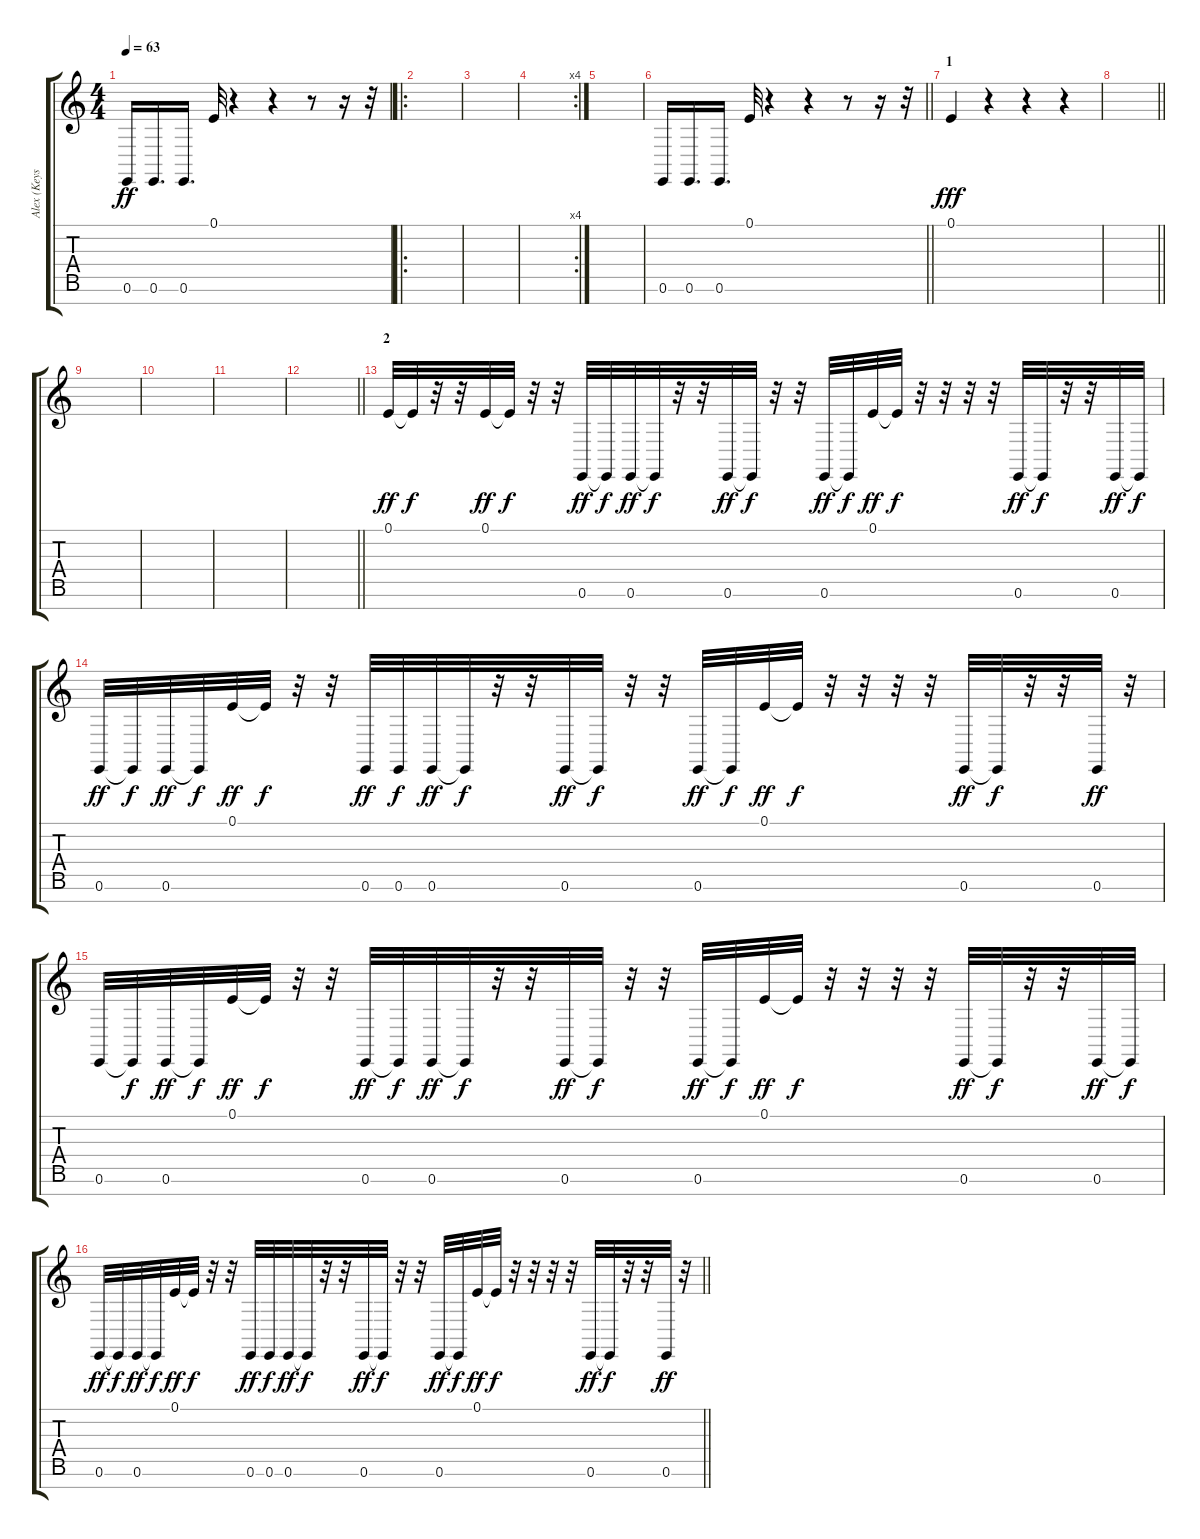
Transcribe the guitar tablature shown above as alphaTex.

\track ("Alex (Keys)" "Alex (Keys") {instrument shamisen}
\staff {score tabs}
\tuning (E4 B3 G3 D3 A2 E2 B1) {hide}
\ts (4 4)
\tempo 63
\clef g2
\ks c
0.6.16{dy ff} 0.6.16{d} 0.6.16{d} 0.1.32 r.4 r.4 r.8 r.16 r.32 |
\ro
|
|
\rc 4
|
|
\barLineRight lightlight
0.6.16 0.6.16{d} 0.6.16{d} 0.1.32 r.4 r.4 r.8 r.16 r.32 |
\section ("" "1")
0.1.4{dy fff} r.4 r.4 r.4 |
\barLineRight lightlight
|
|
|
|
\barLineRight lightlight
|
\section ("" "2")
0.1.32{dy ff} 0.1{t}.32{dy f} r.32 r.32 0.1.32{dy ff} 0.1{t}.32{dy f} r.32 r.32 0.6.32{dy ff} 0.6{t}.32{dy f} 0.6.32{dy ff} 0.6{t}.32{dy f} r.32 r.32 0.6.32{dy ff} 0.6{t}.32{dy f} r.32 r.32 0.6.32{dy ff} 0.6{t}.32{dy f} 0.1.32{dy ff} 0.1{t}.32{dy f} r.32 r.32 r.32 r.32 0.6.32{dy ff} 0.6{t}.32{dy f} r.32 r.32 0.6.32{dy ff} 0.6{t}.32{dy f} |
0.6.32{dy ff} 0.6{t}.32{dy f} 0.6.32{dy ff} 0.6{t}.32{dy f} 0.1.32{dy ff} 0.1{t}.32{dy f} r.32 r.32 0.6.32{dy ff} 0.6.32{dy f} 0.6.32{dy ff} 0.6{t}.32{dy f} r.32 r.32 0.6.32{dy ff} 0.6{t}.32{dy f} r.32 r.32 0.6.32{dy ff} 0.6{t}.32{dy f} 0.1.32{dy ff} 0.1{t}.32{dy f} r.32 r.32 r.32 r.32 0.6.32{dy ff} 0.6{t}.32{dy f} r.32 r.32 0.6.32{dy ff} r.32 |
0.6.32 0.6{t}.32{dy f} 0.6.32{dy ff} 0.6{t}.32{dy f} 0.1.32{dy ff} 0.1{t}.32{dy f} r.32 r.32 0.6.32{dy ff} 0.6{t}.32{dy f} 0.6.32{dy ff} 0.6{t}.32{dy f} r.32 r.32 0.6.32{dy ff} 0.6{t}.32{dy f} r.32 r.32 0.6.32{dy ff} 0.6{t}.32{dy f} 0.1.32{dy ff} 0.1{t}.32{dy f} r.32 r.32 r.32 r.32 0.6.32{dy ff} 0.6{t}.32{dy f} r.32 r.32 0.6.32{dy ff} 0.6{t}.32{dy f} |
\barLineRight lightlight
0.6.32{dy ff} 0.6{t}.32{dy f} 0.6.32{dy ff} 0.6{t}.32{dy f} 0.1.32{dy ff} 0.1{t}.32{dy f} r.32 r.32 0.6.32{dy ff} 0.6.32{dy f} 0.6.32{dy ff} 0.6{t}.32{dy f} r.32 r.32 0.6.32{dy ff} 0.6{t}.32{dy f} r.32 r.32 0.6.32{dy ff} 0.6{t}.32{dy f} 0.1.32{dy ff} 0.1{t}.32{dy f} r.32 r.32 r.32 r.32 0.6.32{dy ff} 0.6{t}.32{dy f} r.32 r.32 0.6.32{dy ff} r.32
